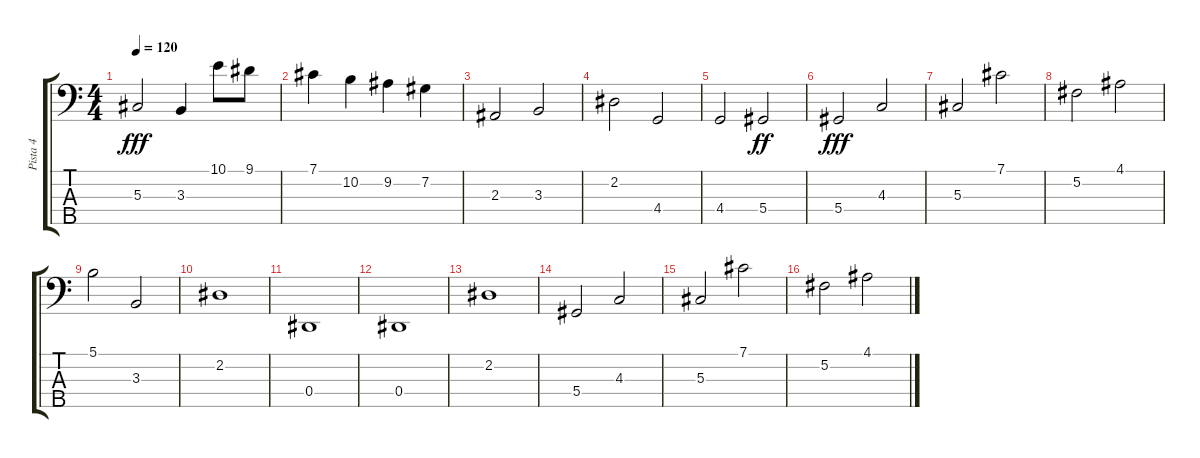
\track ("Pista 4" "Pista 4") {instrument electricbassfinger}
\staff {score tabs}
\tuning (Gb2 Db2 Ab1 Eb1 Bb0) {hide}
\ts (4 4)
\tempo 120
\clef f4
\ks c
5.3.2{dy fff} 3.3.4 10.1.8 9.1.8 |
7.1.4 10.2.4 9.2.4 7.2.4 |
2.3.2 3.3.2 |
2.2.2 4.4.2 |
4.4.2 5.4.2{dy ff} |
5.4.2{dy fff} 4.3.2 |
5.3.2 7.1.2 |
5.2.2 4.1.2 |
5.1.2 3.3.2 |
2.2.1 |
0.4.1 |
0.4.1 |
2.2.1 |
5.4.2 4.3.2 |
5.3.2 7.1.2 |
5.2.2 4.1.2
